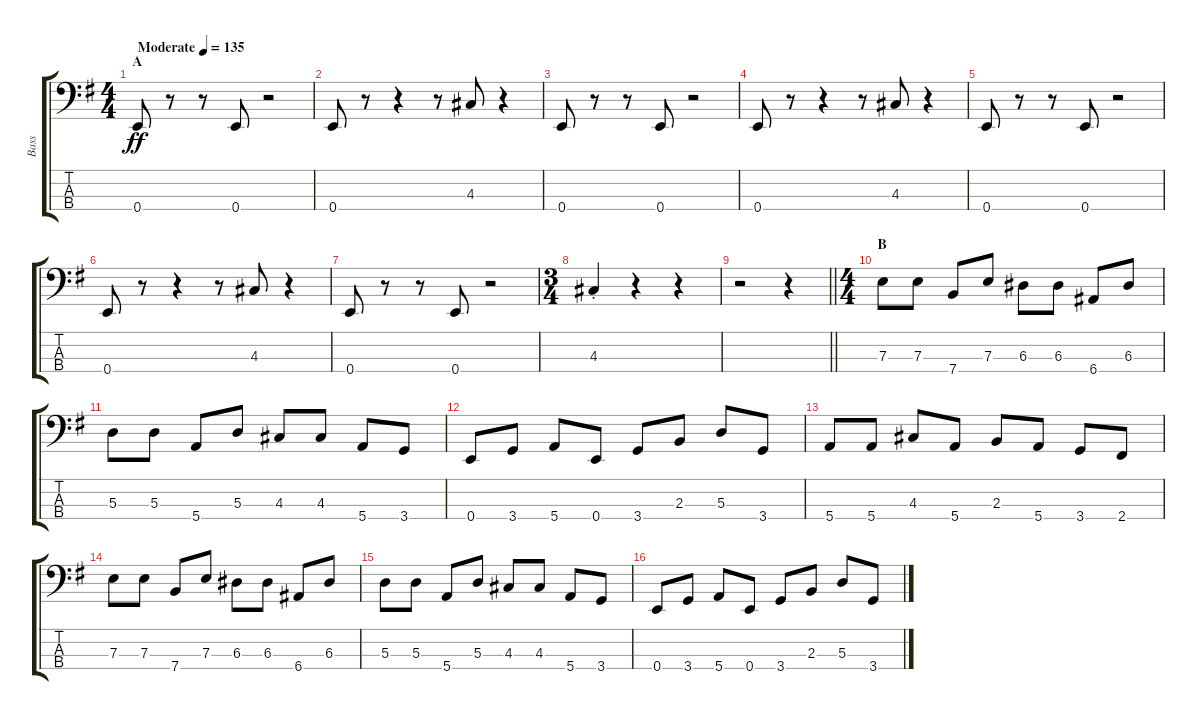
\track ("Bass" "Bass") {instrument electricbassfinger}
\staff {score tabs}
\tuning (G2 D2 A1 E1) {hide}
\ts (4 4)
\section ("" "A")
\tempo (135 "Moderate")
\clef f4
\ks g
0.4.8{dy ff instrument electricbassfinger} r.8 r.8 0.4.8 r.2 |
0.4.8 r.8 r.4 r.8 4.3.8 r.4 |
0.4.8 r.8 r.8 0.4.8 r.2 |
0.4.8 r.8 r.4 r.8 4.3.8 r.4 |
0.4.8 r.8 r.8 0.4.8 r.2 |
0.4.8 r.8 r.4 r.8 4.3.8 r.4 |
0.4.8 r.8 r.8 0.4.8 r.2 |
\ts (3 4)
4.3{st}.4 r.4 r.4 |
\barLineRight lightlight
r.2 r.4 |
\ts (4 4)
\section ("" "B")
7.3.8 7.3.8 7.4.8 7.3.8 6.3.8 6.3.8 6.4.8 6.3.8 |
5.3.8 5.3.8 5.4.8 5.3.8 4.3.8 4.3.8 5.4.8 3.4.8 |
0.4.8 3.4.8 5.4.8 0.4.8 3.4.8 2.3.8 5.3.8 3.4.8 |
5.4.8 5.4.8 4.3.8 5.4.8 2.3.8 5.4.8 3.4.8 2.4.8 |
7.3.8 7.3.8 7.4.8 7.3.8 6.3.8 6.3.8 6.4.8 6.3.8 |
5.3.8 5.3.8 5.4.8 5.3.8 4.3.8 4.3.8 5.4.8 3.4.8 |
0.4.8 3.4.8 5.4.8 0.4.8 3.4.8 2.3.8 5.3.8 3.4.8
